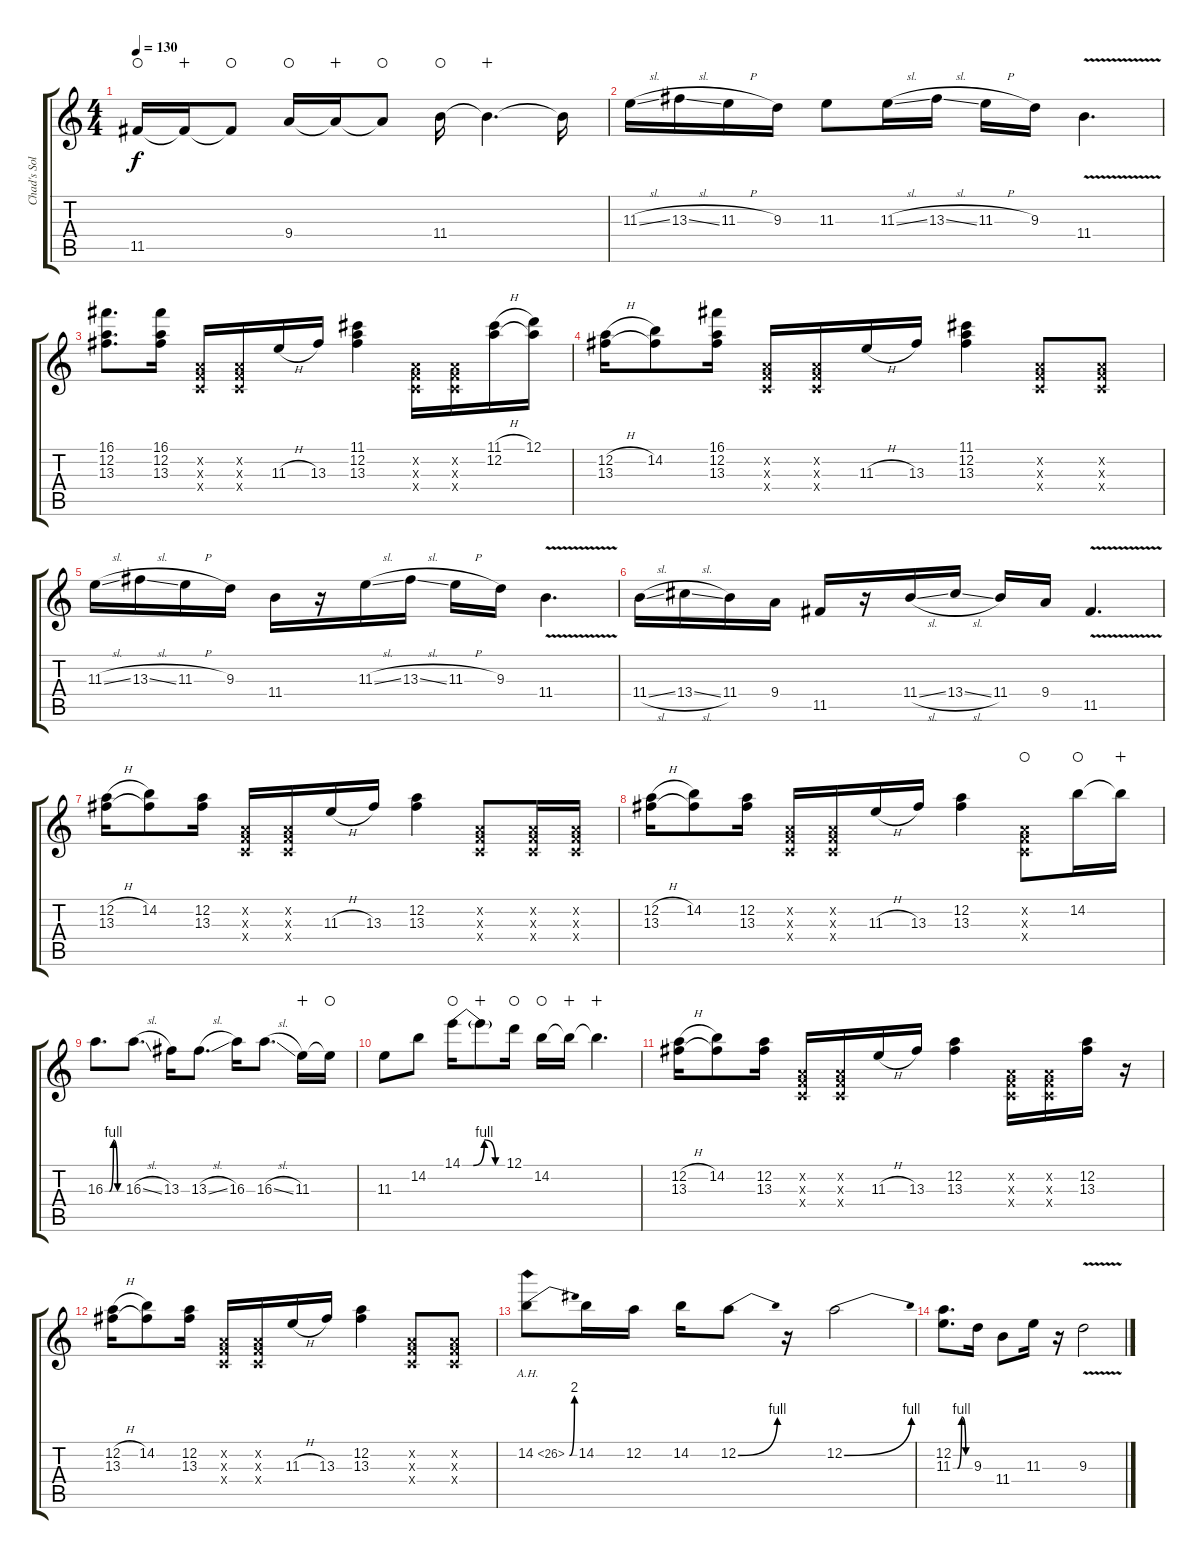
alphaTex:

\track ("Chad's Solo" "Chad's Sol") {instrument distortionguitar}
\staff {score tabs}
\tuning (D4 A3 F3 C3 G2 D2) {hide}
\ts (4 4)
\tempo 130
\clef g2
\ks c
11.5.16{dy f waho} 11.5{t}.16{wahc} 11.5{t}.8{waho} 9.4.16{waho} 9.4{t}.16{wahc} 9.4{t}.8{waho} 11.4.16{waho} 11.4{t}.4{d wahc} 11.4{t}.16 |
11.3{sl}.16 13.3{sl}.16 11.3{h}.16 9.3.16 11.3.8 11.3{sl}.16 13.3{sl}.16 11.3{h}.16 9.3.16 11.4{v}.4{d} |
(16.1 12.2 13.3).8{d} (16.1 12.2 13.3).16 (0.2{x} 0.3{x} 0.4{x}).16 (0.2{x} 0.3{x} 0.4{x}).16 11.3{h}.16 13.3.16 (11.1 12.2 13.3).4 (0.2{x} 0.3{x} 0.4{x}).16 (0.2{x} 0.3{x} 0.4{x}).16 (11.1{h} 12.2).16 (12.1 12.2{t}).16 |
(12.2{h} 13.3).16 (14.2 13.3{t}).8 (16.1 12.2 13.3).16 (0.2{x} 0.3{x} 0.4{x}).16 (0.2{x} 0.3{x} 0.4{x}).16 11.3{h}.16 13.3.16 (11.1 12.2 13.3).4 (0.2{x} 0.3{x} 0.4{x}).8 (0.2{x} 0.3{x} 0.4{x}).8 |
11.3{sl}.16 13.3{sl}.16 11.3{h}.16 9.3.16 11.4.16 r.16 11.3{sl}.16 13.3{sl}.16 11.3{h}.16 9.3.16 11.4{v}.4{d} |
11.4{sl}.16 13.4{sl}.16 11.4.16 9.4.16 11.5.16 r.16 11.4{sl}.16 13.4{sl}.16 11.4.16 9.4.16 11.5{v}.4{d} |
(12.2{h} 13.3).16 (14.2 13.3{t}).8 (12.2 13.3).16 (0.2{x} 0.3{x} 0.4{x}).16 (0.2{x} 0.3{x} 0.4{x}).16 11.3{h}.16 13.3.16 (12.2 13.3).4 (0.2{x} 0.3{x} 0.4{x}).8 (0.2{x} 0.3{x} 0.4{x}).16 (0.2{x} 0.3{x} 0.4{x}).16 |
(12.2{h} 13.3).16 (14.2 13.3{t}).8 (12.2 13.3).16 (0.2{x} 0.3{x} 0.4{x}).16 (0.2{x} 0.3{x} 0.4{x}).16 11.3{h}.16 13.3.16 (12.2 13.3).4 (0.2{x} 0.3{x} 0.4{x}).8{waho} 14.2.16{waho} 14.2{t}.16{wahc} |
16.3{be (custom 0 0 15 0 30 4 45 0 60 0)}.8{d} 16.3{sl}.8{d} 13.3.16 13.3{sl}.8{d} 16.3.16 16.3{sl}.8{d} 11.3.16{wahc} 11.3{t}.16{waho} |
11.3.8 14.2.8 14.1{be (custom 0 0 15 0 30 4 45 0 60 0)}.16{waho} 14.1{t}.8{wahc} 12.1.16{waho} 14.2.16{waho} 14.2{t}.16{wahc} 14.2{t}.4{d wahc} |
(12.2{h} 13.3).16 (14.2 13.3{t}).8 (12.2 13.3).16 (0.2{x} 0.3{x} 0.4{x}).16 (0.2{x} 0.3{x} 0.4{x}).16 11.3{h}.16 13.3.16 (12.2 13.3).4 (0.2{x} 0.3{x} 0.4{x}).16 (0.2{x} 0.3{x} 0.4{x}).16 (12.2 13.3).16 r.16 |
(12.2{h} 13.3).16 (14.2 13.3{t}).8 (12.2 13.3).16 (0.2{x} 0.3{x} 0.4{x}).16 (0.2{x} 0.3{x} 0.4{x}).16 11.3{h}.16 13.3.16 (12.2 13.3).4 (0.2{x} 0.3{x} 0.4{x}).8 (0.2{x} 0.3{x} 0.4{x}).8 |
14.2{be (bend 0 0 60 8) ah 12}.8 14.2.16 12.2.16 14.2.16 12.2{be (bend 0 0 60 4)}.8 r.16 12.2{be (bend 0 0 60 4)}.2 |
(12.2 11.3{be (custom 0 0 15 0 30 4 45 0 60 0)}).8{d} 9.3.16 11.4.8 11.3.16 r.16 9.3{v}.2
